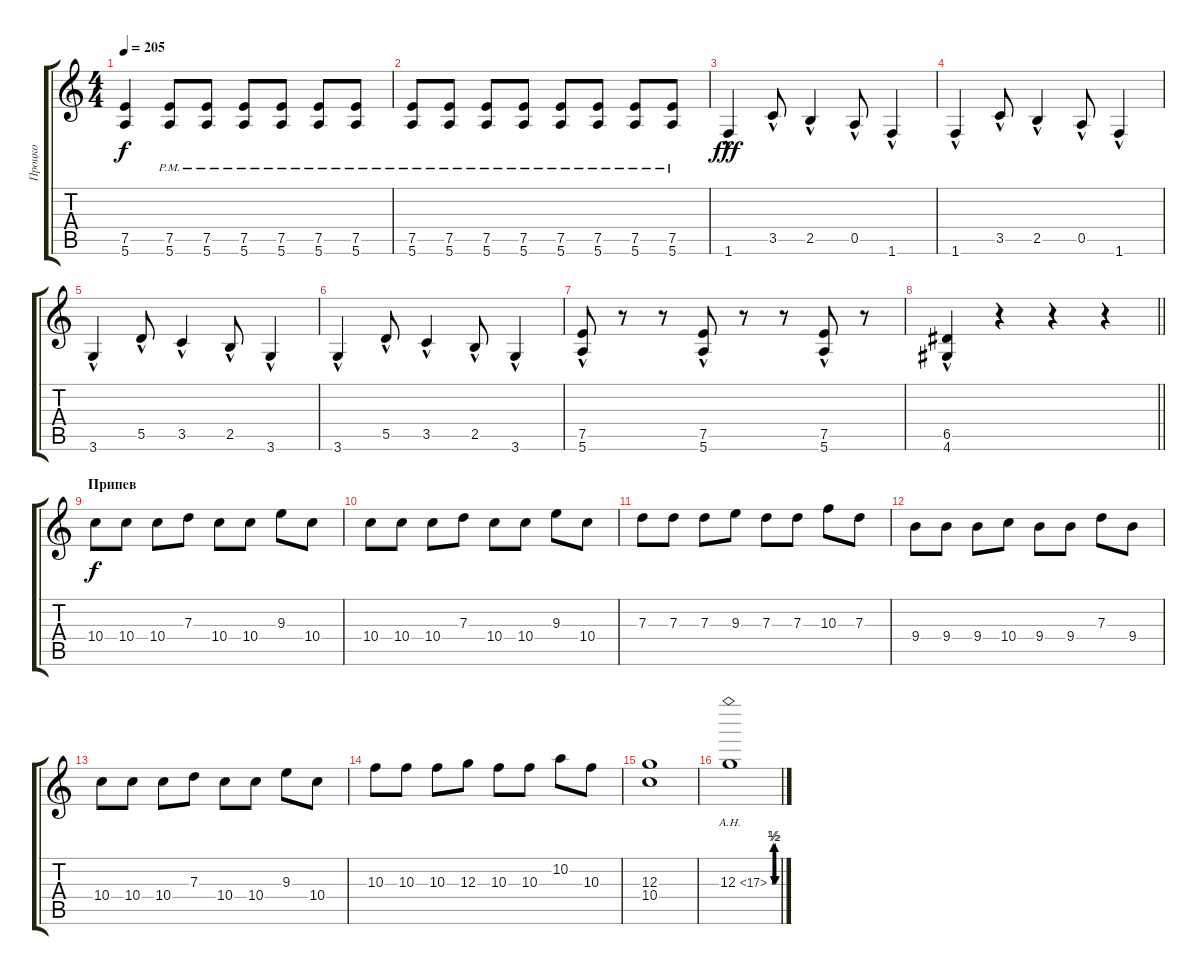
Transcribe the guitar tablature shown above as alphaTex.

\track ("Процко" "Процко") {instrument distortionguitar}
\staff {score tabs}
\tuning (E4 B3 G3 D3 A2 E2) {hide}
\ts (4 4)
\tempo 205
\clef g2
\ks c
(7.5 5.6).4{dy f} (7.5{pm} 5.6{pm}).8 (7.5{pm} 5.6{pm}).8 (7.5{pm} 5.6{pm}).8 (7.5{pm} 5.6{pm}).8 (7.5{pm} 5.6{pm}).8 (7.5{pm} 5.6{pm}).8 |
(7.5{pm} 5.6{pm}).8 (7.5{pm} 5.6{pm}).8 (7.5{pm} 5.6{pm}).8 (7.5{pm} 5.6{pm}).8 (7.5{pm} 5.6{pm}).8 (7.5{pm} 5.6{pm}).8 (7.5{pm} 5.6{pm}).8 (7.5{pm} 5.6{pm}).8 |
1.6{hac}.4{dy fff} 3.5{hac}.8 2.5{hac}.4 0.5{hac}.8 1.6{hac}.4 |
1.6{hac}.4 3.5{hac}.8 2.5{hac}.4 0.5{hac}.8 1.6{hac}.4 |
3.6{hac}.4 5.5{hac}.8 3.5{hac}.4 2.5{hac}.8 3.6{hac}.4 |
3.6{hac}.4 5.5{hac}.8 3.5{hac}.4 2.5{hac}.8 3.6{hac}.4 |
(7.5{hac} 5.6{hac}).8 r.8 r.8 (7.5{hac} 5.6{hac}).8 r.8 r.8 (7.5{hac} 5.6{hac}).8 r.8 |
\barLineRight lightlight
(6.5{hac} 4.6{hac}).4 r.4 r.4 r.4 |
\section ("" "Припев")
10.4.8{dy f} 10.4.8 10.4.8 7.3.8 10.4.8 10.4.8 9.3.8 10.4.8 |
10.4.8 10.4.8 10.4.8 7.3.8 10.4.8 10.4.8 9.3.8 10.4.8 |
7.3.8 7.3.8 7.3.8 9.3.8 7.3.8 7.3.8 10.3.8 7.3.8 |
9.4.8 9.4.8 9.4.8 10.4.8 9.4.8 9.4.8 7.3.8 9.4.8 |
10.4.8 10.4.8 10.4.8 7.3.8 10.4.8 10.4.8 9.3.8 10.4.8 |
10.3.8 10.3.8 10.3.8 12.3.8 10.3.8 10.3.8 10.2.8 10.3.8 |
(12.3 10.4).1 |
12.3{be (custom 0 0 8 0 15 2 22 0 33 2 42 0 53 0 60 0) ah 5}.1
